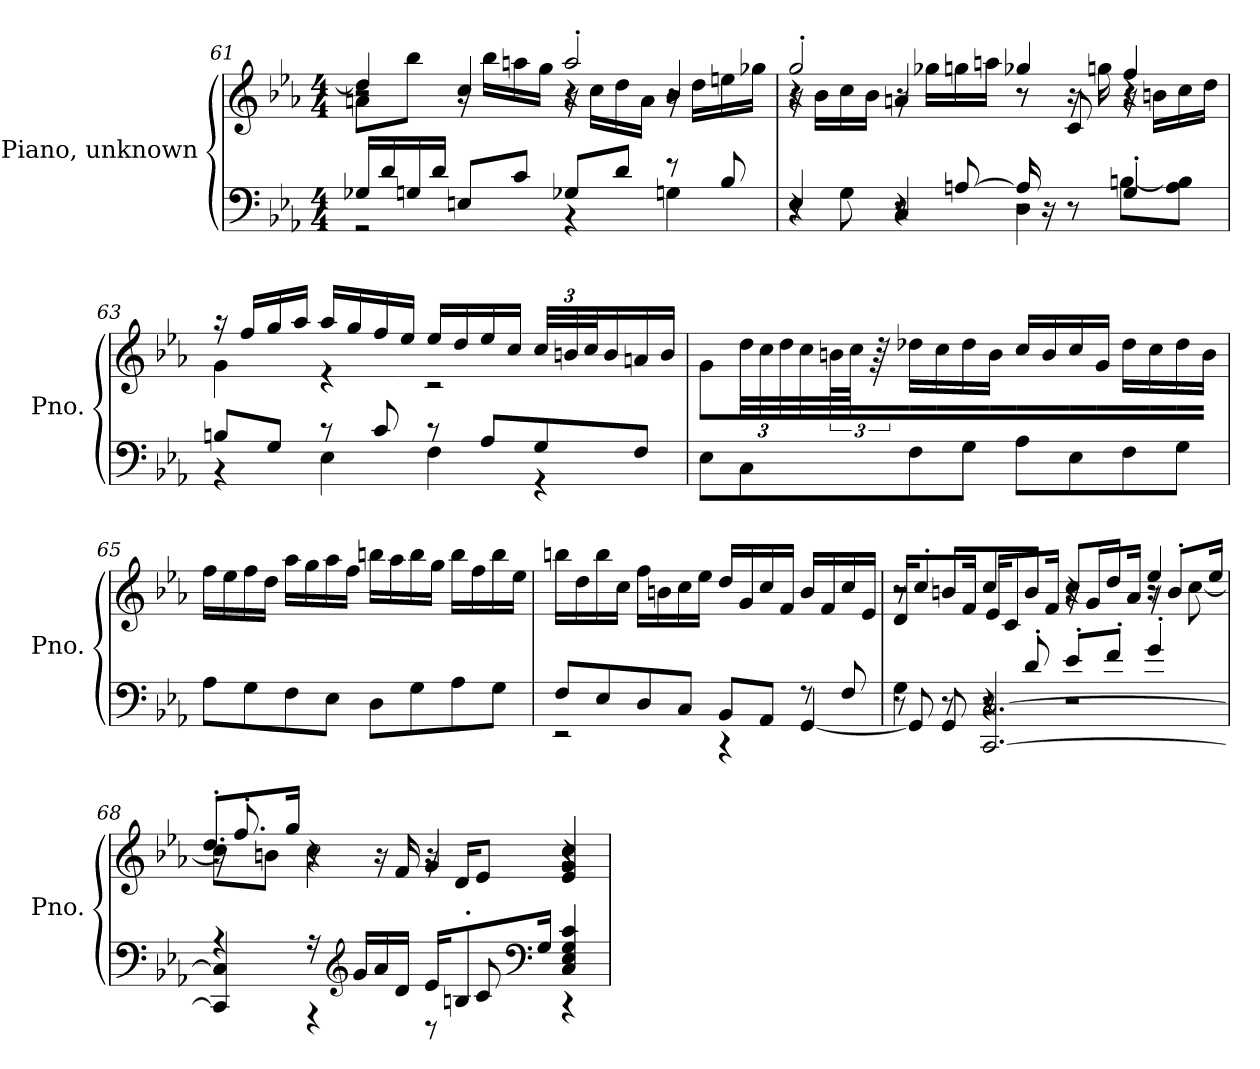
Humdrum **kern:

**kern	**kern
*part1	*part1
*staff2	*staff1
*I"Piano, unknown	*
*I'Pno.	*
*clefF4	*clefG2
*k[b-e-a-]	*k[b-e-a-]
*M4/4	*M4/4
=61	=61
*^	*^
*	*	*	*^
16G-X/LL	2r	4dd/]	8an\L	2r
16d/	.	.	.	.
16Gn/	.	.	8bb-\J	.
16d/JJ	.	.	.	.
8En/L	.	4cc/	16r	.
.	.	.	16bb-\LL	.
8c/J	.	.	16aan\	.
.	.	.	16gg\JJ	.
8G-X/L	4r	2aa'/	16r	4r
.	.	.	16cc\LL	.
8d/J	.	.	16dd\	.
.	.	.	16a\JJ	.
8r	4Gn\	.	16r	4b-/
.	.	.	16dd\LL	.
8B-/	.	.	16een\	.
.	.	.	16gg-X\JJ	.
!!LO:LB:g=z	!!	!!
=62	=62	=62	=62	=62
*	*^	*	*	*
4r	8r	4E-/	2gg'/	16r	4r
.	.	.	.	16b-\LL	.
.	8G\	.	.	16cc\	.
.	.	.	.	16b-\JJ	.
8r	4r	4C/	.	16r	4an/
.	.	.	.	16gg-X\LL	.
[8An/	.	.	.	16ggn\	.
.	.	.	.	16aan\JJ	.
16A/]	4D\	2r	4gg-X/	8r	8r
16r	.	.	.	.	.
8r	.	.	.	16r	8c/
.	.	.	.	16ggn\	.
4G'/	[8Bn\L	.	4ff/	16r	4r
.	.	.	.	16bn\LL	.
.	8A\ 8B\]J	.	.	16cc\	.
.	.	.	.	16dd\JJ	.
*	*v	*v	*	*	*
*	*	*	*v	*v
=63	=63	=63	=63
8Bn/L	4r	16r	4g\
.	.	16ff/LL	.
8G/J	.	16gg/	.
.	.	16aa-/JJ	.
8r	4E-\	16aa-/LL	4r
.	.	16gg/	.
8c/	.	16ff/	.
.	.	16ee-/JJ	.
8r	4F\	16ee-/LL	2r
.	.	16dd/	.
8A-/L	.	16ee-/	.
.	.	16cc/JJ	.
*	*	*Xbrackettup	*
8G/	4r	48cc/LLL	.
.	.	48bn/	.
.	.	48cc/J	.
.	.	16b/	.
8F/J	.	16an/	.
.	.	16b/JJ	.
*v	*v	*	*
*	*v	*v
!!LO:LB:g=z
=64	=64
8E-\L	8g\L
8C\	48dd\LL
.	48cc\
.	48dd\
.	32cc\
*	*brackettup
.	96bn\L
.	96cc\JJJJ
.	96r
8F\	16dd-X\LL
.	16cc\
8G\J	16dd-\
.	16b\JJ
8A-\L	16cc/LL
.	16b/
8E-\	16cc/
.	16g/JJ
8F\	16dd-\LL
.	16cc\
8G\J	16dd-\
.	16b\JJ
=65	=65
8A-\L	16ff\LL
.	16ee-\
8G\	16ff\
.	16dd\JJ
8F\	16aa-\LL
.	16gg\
8E-\J	16aa-\
.	16ff\JJ
8D\L	16bbn\LL
.	16aa-\
8G\	16bb\
.	16gg\JJ
8A-\	16bb\LL
.	16ff\
8G\J	16bb\
.	16ee-\JJ
!!LO:LB:g=z
=66	=66
*^	*
8F/L	2r	16bbn\LL
.	.	16dd\
8E-/	.	16bb\
.	.	16cc\JJ
8D/	.	16ff\LL
.	.	16bn\
8C/J	.	16cc\
.	.	16ee-\JJ
8BB-/L	4r	16dd/LL
.	.	16g/
8AA-/J	.	16cc/
.	.	16f/JJ
8r	[4GG/	16b/LL
.	.	16f/
8F/	.	16cc/
.	.	16e-/JJ
=67	=67	=67
*	*^	*^
*	*	*	*	*^
8r	4G\	8GG/]	8r	2r	16d/KL
.	.	.	.	.	8cc'/
8GG/	.	8r	8bn/L	.	.
.	.	.	.	.	16f/Jk
8r	4r	[2.CC/ [2.C/	8cc/	.	16e-/KL
.	.	.	.	.	8c'/
8d'/	.	.	8b/J	.	.
.	.	.	.	.	16f/Jk
8e-'/L	2r	.	8cc/L	4r	16r
.	.	.	.	.	8g'/L
8f'/J	.	.	8dd/J	.	.
.	.	.	.	.	16a-/Jk
4g'/	.	.	4ee-/	8r	16r
.	.	.	.	.	8b'/L
.	.	.	.	[8cc\	.
.	.	.	.	.	16ee-/Jk
*	*v	*v	*	*	*
!!LO:LB:g=z	!!	!!
=68	=68	=68	=68	=68
4r	4CC/] 4C/]	16r	8cc\L]	8.dd'/L
.	.	8.ff'/	.	.
.	.	.	8bn\J	.
.	.	.	.	16gg/Jk
16r	4r	4r	2cc\	8r
*clefG2	*	*	*	*
16g/LL	.	.	.	.
16a-/	.	.	.	16r
16d/JJ	.	.	.	16f/
16e-/KL	8r	4g/	.	16r
8Bn'/	.	.	.	16d/KL
.	8c/	.	.	8e-/J
*clefF4	*	*	*	*
16G/Jk	.	.	.	.
4C/ 4E-/ 4G/ 4c/	4r	4r	4r	4e-/ 4g/ 4cc/
*v	*v	*	*	*
*	*v	*v	*v
=	=
*-	*-
